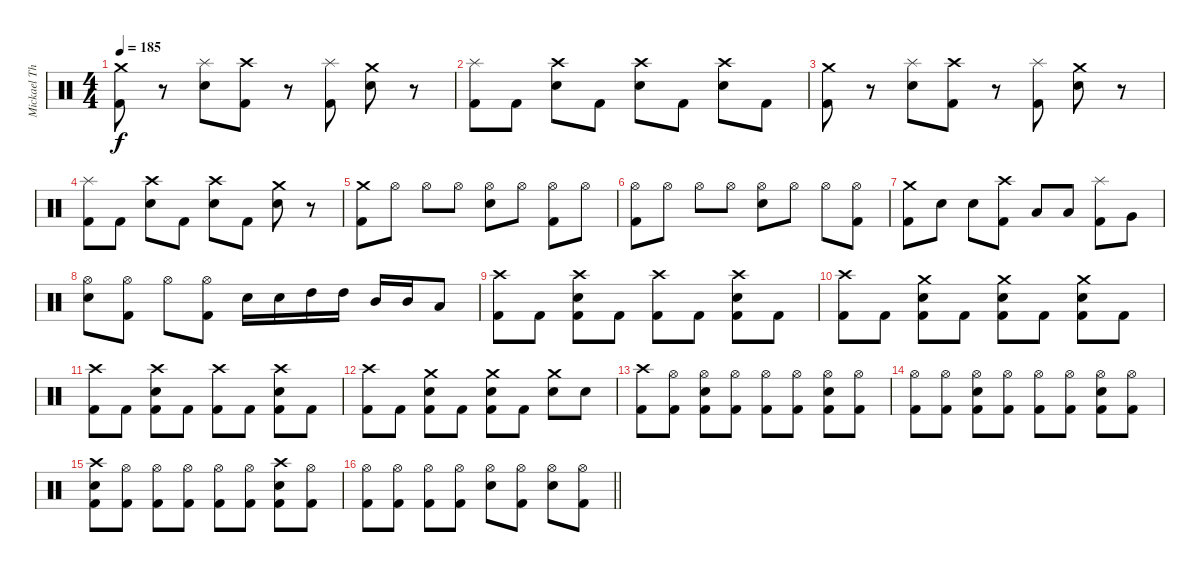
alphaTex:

\track ("Mickael Thomas (Moose)" "Mickael Th") {instrument percussion}
\staff {score}
\articulation defaults
\ts (4 4)
\tempo 185
\clef neutral
\ks c
("Crash medium (hit)" "Kick (hit) 2").8{dy f} r.8 ("Splash (hit)" "Electric Snare (hit)").8 ("Crash high (hit)" "Kick (hit) 2").8 r.8 ("Splash (hit)" "Kick (hit) 2").8 ("Crash medium (hit)" "Electric Snare (hit)").8 r.8 |
("Splash (hit)" "Kick (hit) 2").8 "Kick (hit) 2".8 ("Crash high (hit)" "Electric Snare (hit)").8 "Kick (hit) 2".8 ("Crash high (hit)" "Electric Snare (hit)").8 "Kick (hit) 2".8 ("Crash high (hit)" "Electric Snare (hit)").8 "Kick (hit) 2".8 |
("Crash medium (hit)" "Kick (hit) 2").8 r.8 ("Splash (hit)" "Electric Snare (hit)").8 ("Crash high (hit)" "Kick (hit) 2").8 r.8 ("Splash (hit)" "Kick (hit) 2").8 ("Crash medium (hit)" "Electric Snare (hit)").8 r.8 |
("Splash (hit)" "Kick (hit) 2").8 "Kick (hit) 2".8 ("Crash high (hit)" "Electric Snare (hit)").8 "Kick (hit) 2".8 ("Crash high (hit)" "Electric Snare (hit)").8 "Kick (hit) 2".8 ("Crash medium (hit)" "Electric Snare (hit)").8 r.8 |
("Crash medium (hit)" "Kick (hit) 2").8 "Hi-Hat (open)".8 "Hi-Hat (open)".8 "Hi-Hat (open)".8 ("Hi-Hat (open)" "Electric Snare (hit)").8 "Hi-Hat (open)".8 ("Hi-Hat (open)" "Kick (hit) 2").8 "Hi-Hat (open)".8 |
("Hi-Hat (open)" "Kick (hit) 2").8 "Hi-Hat (open)".8 "Hi-Hat (open)".8 "Hi-Hat (open)".8 ("Hi-Hat (open)" "Electric Snare (hit)").8 "Hi-Hat (open)".8 "Hi-Hat (open)".8 ("Hi-Hat (open)" "Kick (hit) 2").8 |
("Crash medium (hit)" "Kick (hit) 2").8 "Electric Snare (hit)".8 "Electric Snare (hit)".8 ("Crash high (hit)" "Kick (hit) 2").8 "Low Tom (hit)".8 "Low Tom (hit)".8 ("Splash (hit)" "Kick (hit) 2").8 "Very Low Tom (hit)".8 |
("Hi-Hat (open)" "Electric Snare (hit)").8 ("Hi-Hat (open)" "Kick (hit) 2").8 "Hi-Hat (open)".8 ("Hi-Hat (open)" "Kick (hit) 2").8 "Electric Snare (hit)".16 "Electric Snare (hit)".16 "High Tom (hit)".16 "High Tom (hit)".16 "Mid Tom (hit)".16 "Mid Tom (hit)".16 "Low Tom (hit)".8 |
("Crash high (hit)" "Kick (hit) 2").8 "Kick (hit) 2".8 ("Crash high (hit)" "Electric Snare (hit)" "Kick (hit) 2").8 "Kick (hit) 2".8 ("Crash high (hit)" "Kick (hit) 2").8 "Kick (hit) 2".8 ("Crash high (hit)" "Electric Snare (hit)" "Kick (hit) 2").8 "Kick (hit) 2".8 |
("Crash high (hit)" "Kick (hit) 2").8 "Kick (hit) 2".8 ("Crash medium (hit)" "Electric Snare (hit)" "Kick (hit) 2").8 "Kick (hit) 2".8 ("Crash medium (hit)" "Electric Snare (hit)" "Kick (hit) 2").8 "Kick (hit) 2".8 ("Crash medium (hit)" "Electric Snare (hit)" "Kick (hit) 2").8 "Kick (hit) 2".8 |
("Crash high (hit)" "Kick (hit) 2").8 "Kick (hit) 2".8 ("Crash high (hit)" "Electric Snare (hit)" "Kick (hit) 2").8 "Kick (hit) 2".8 ("Crash high (hit)" "Kick (hit) 2").8 "Kick (hit) 2".8 ("Crash high (hit)" "Electric Snare (hit)" "Kick (hit) 2").8 "Kick (hit) 2".8 |
("Crash high (hit)" "Kick (hit) 2").8 "Kick (hit) 2".8 ("Crash medium (hit)" "Electric Snare (hit)" "Kick (hit) 2").8 "Kick (hit) 2".8 ("Crash medium (hit)" "Electric Snare (hit)" "Kick (hit) 2").8 "Kick (hit) 2".8 ("Crash medium (hit)" "Electric Snare (hit)").8 "Electric Snare (hit)".8 |
("Crash high (hit)" "Kick (hit) 2").8 ("Hi-Hat (open)" "Kick (hit) 2").8 ("Hi-Hat (open)" "Electric Snare (hit)" "Kick (hit) 2").8 ("Hi-Hat (open)" "Kick (hit) 2").8 ("Hi-Hat (open)" "Kick (hit) 2").8 ("Hi-Hat (open)" "Kick (hit) 2").8 ("Hi-Hat (open)" "Electric Snare (hit)" "Kick (hit) 2").8 ("Hi-Hat (open)" "Kick (hit) 2").8 |
("Hi-Hat (open)" "Kick (hit) 2").8 ("Hi-Hat (open)" "Kick (hit) 2").8 ("Hi-Hat (open)" "Electric Snare (hit)" "Kick (hit) 2").8 ("Hi-Hat (open)" "Kick (hit) 2").8 ("Hi-Hat (open)" "Kick (hit) 2").8 ("Hi-Hat (open)" "Kick (hit) 2").8 ("Hi-Hat (open)" "Electric Snare (hit)" "Kick (hit) 2").8 ("Hi-Hat (open)" "Kick (hit) 2").8 |
("Crash high (hit)" "Electric Snare (hit)" "Kick (hit) 2").8 ("Hi-Hat (open)" "Kick (hit) 2").8 ("Hi-Hat (open)" "Kick (hit) 2").8 ("Hi-Hat (open)" "Kick (hit) 2").8 ("Hi-Hat (open)" "Kick (hit) 2").8 ("Hi-Hat (open)" "Kick (hit) 2").8 ("Crash high (hit)" "Electric Snare (hit)" "Kick (hit) 2").8 ("Hi-Hat (open)" "Kick (hit) 2").8 |
\barLineRight lightlight
("Hi-Hat (open)" "Kick (hit) 2").8 ("Hi-Hat (open)" "Kick (hit) 2").8 ("Hi-Hat (open)" "Kick (hit) 2").8 ("Hi-Hat (open)" "Kick (hit) 2").8 ("Hi-Hat (open)" "Electric Snare (hit)").8 ("Hi-Hat (open)" "Kick (hit) 2").8 ("Hi-Hat (open)" "Electric Snare (hit)").8 ("Hi-Hat (open)" "Kick (hit) 2").8
